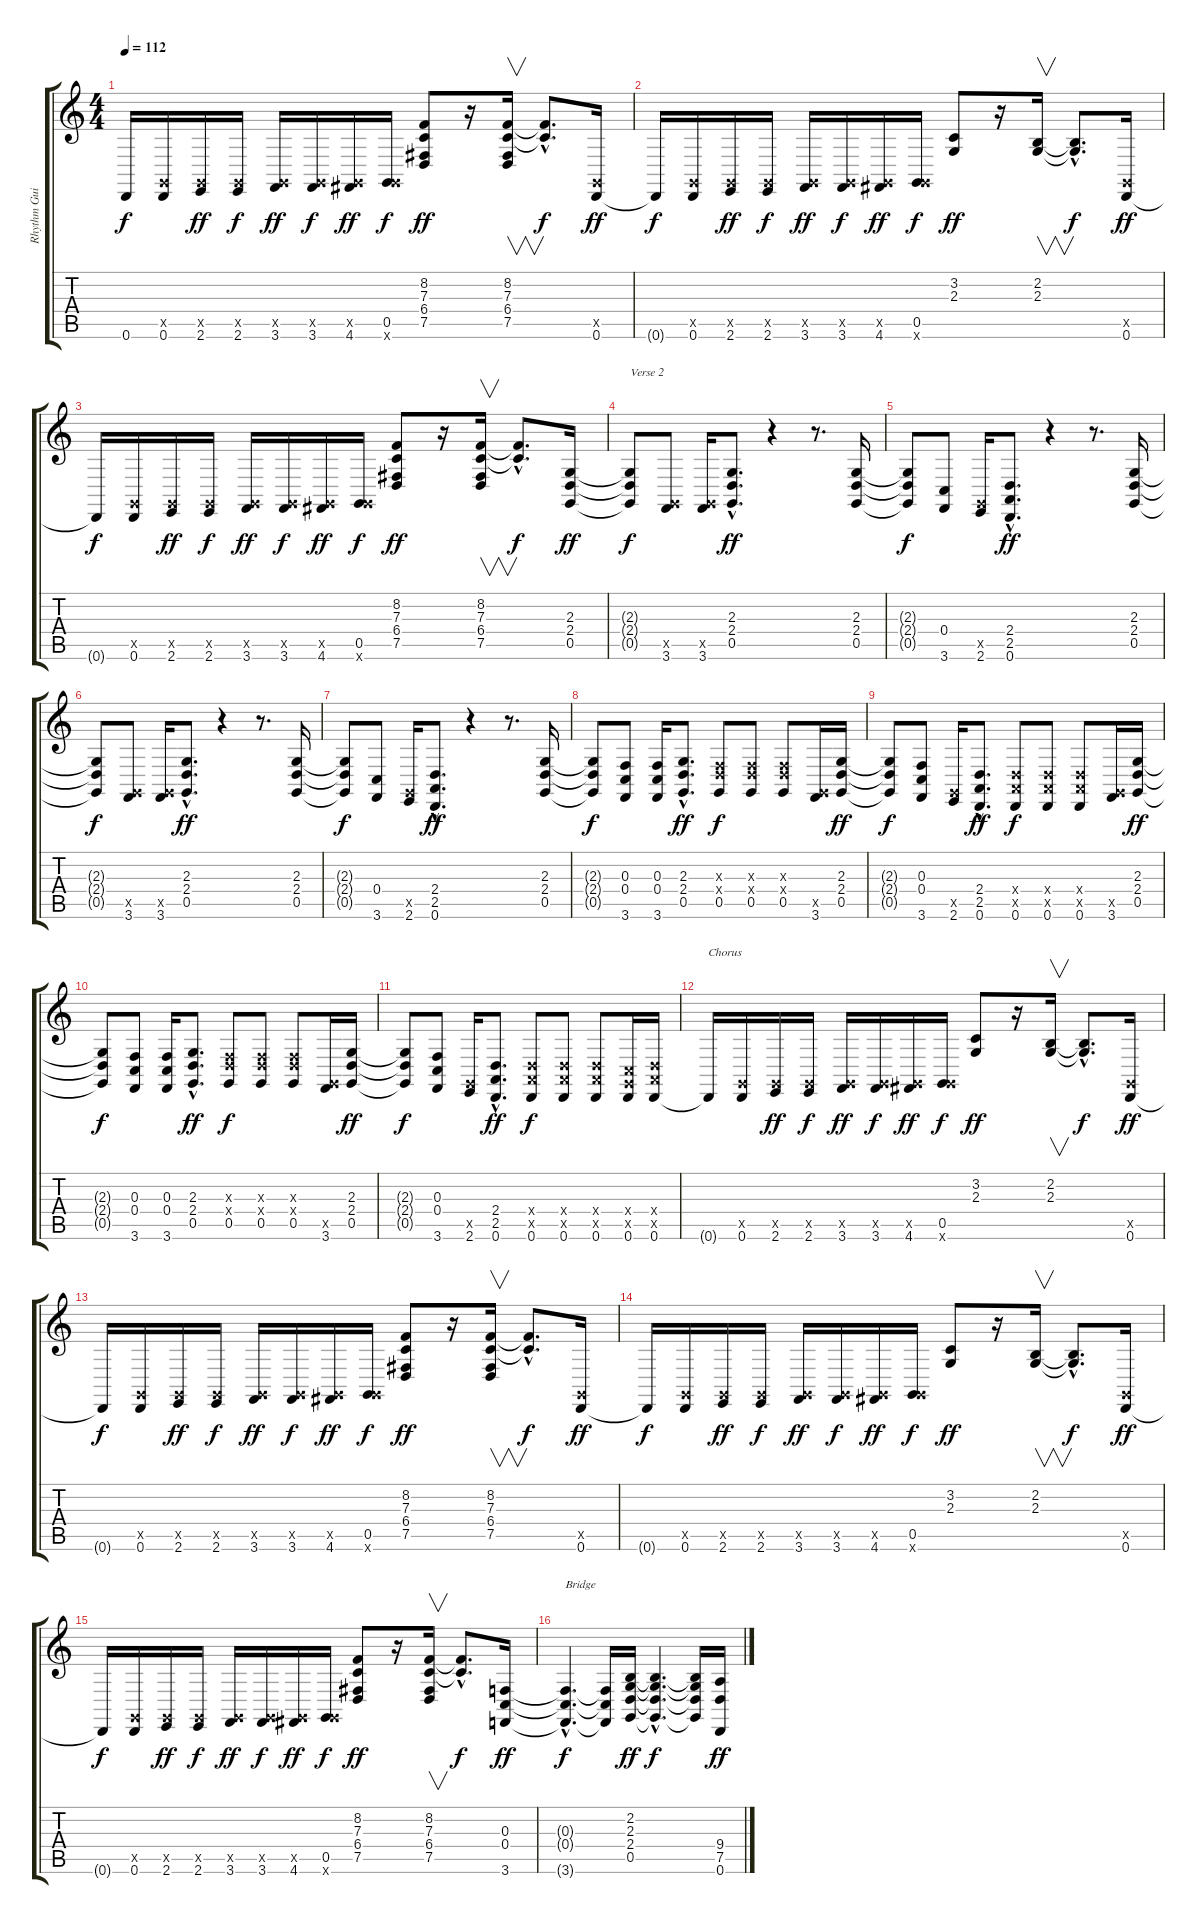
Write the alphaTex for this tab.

\track ("Rhythm Guitar 2" "Rhythm Gui") {instrument lead1square}
\staff {score tabs}
\tuning (D4 A3 F3 C3 G2 D2) {hide}
\ts (4 4)
\tempo 112
\clef g2
\ks c
0.6{t}.16{dy f} (0.5{x} 0.6).16 (0.5{x} 2.6).16{dy ff} (0.5{x} 2.6).16{dy f} (0.5{x} 3.6).16{dy ff} (0.5{x} 3.6).16{dy f} (0.5{x} 4.6).16{dy ff} (0.5 5.6{x}).16{dy f} (8.2 7.3 6.4 7.5).8{dy ff} r.16 (8.2 7.3 6.4 7.5).16{v} (8.2{hac t} 7.3{hac t}).8{d dy f} (0.5{x} 0.6).16{dy ff} |
0.6{t}.16{dy f} (0.5{x} 0.6).16 (0.5{x} 2.6).16{dy ff} (0.5{x} 2.6).16{dy f} (0.5{x} 3.6).16{dy ff} (0.5{x} 3.6).16{dy f} (0.5{x} 4.6).16{dy ff} (0.5 5.6{x}).16{dy f} (3.2 2.3).8{dy ff} r.16 (2.2 2.3).16{v} (2.2{hac t} 2.3{hac t}).8{d dy f} (0.5{x} 0.6).16{dy ff} |
0.6{t}.16{dy f} (0.5{x} 0.6).16 (0.5{x} 2.6).16{dy ff} (0.5{x} 2.6).16{dy f} (0.5{x} 3.6).16{dy ff} (0.5{x} 3.6).16{dy f} (0.5{x} 4.6).16{dy ff} (0.5 5.6{x}).16{dy f} (8.2 7.3 6.4 7.5).8{dy ff} r.16 (8.2 7.3 6.4 7.5).16{v} (8.2{hac t} 7.3{hac t}).8{d dy f} (2.3 2.4 0.5).16{dy ff} |
(2.3{t} 2.4{t} 0.5{t}).8{txt "Verse 2" dy f} (0.5{x} 3.6).8 (0.5{x} 3.6).16 (2.3{hac} 2.4{hac} 0.5{hac}).8{d dy ff} r.4 r.8{d} (2.3 2.4 0.5).16 |
(2.3{t} 2.4{t} 0.5{t}).8{dy f} (0.4 3.6).8 (0.5{x} 2.6).16 (2.4{hac} 2.5{hac} 0.6{hac}).8{d dy ff} r.4 r.8{d} (2.3 2.4 0.5).16 |
(2.3{t} 2.4{t} 0.5{t}).8{dy f} (0.5{x} 3.6).8 (0.5{x} 3.6).16 (2.3{hac} 2.4{hac} 0.5{hac}).8{d dy ff} r.4 r.8{d} (2.3 2.4 0.5).16 |
(2.3{t} 2.4{t} 0.5{t}).8{dy f} (0.4 3.6).8 (0.5{x} 2.6).16 (2.4{hac} 2.5{hac} 0.6{hac}).8{d dy ff} r.4 r.8{d} (2.3 2.4 0.5).16 |
(2.3{t} 2.4{t} 0.5{t}).8{dy f} (0.3 0.4 3.6).8 (0.3 0.4 3.6).16 (2.3{hac} 2.4{hac} 0.5{hac}).8{d dy ff} (0.3{x} 2.4{x} 0.5).8{dy f} (0.3{x} 2.4{x} 0.5).8 (0.3{x} 2.4{x} 0.5).8 (0.5{x} 3.6).16 (2.3 2.4 0.5).16{dy ff} |
(2.3{t} 2.4{t} 0.5{t}).8{dy f} (0.3 0.4 3.6).8 (0.5{x} 2.6).16 (2.4{hac} 2.5{hac} 0.6{hac}).8{d dy ff} (2.4{x} 2.5{x} 0.6).8{dy f} (2.4{x} 2.5{x} 0.6).8 (2.4{x} 2.5{x} 0.6).8 (0.5{x} 3.6).16 (2.3 2.4 0.5).16{dy ff} |
(2.3{t} 2.4{t} 0.5{t}).8{dy f} (0.3 0.4 3.6).8 (0.3 0.4 3.6).16 (2.3{hac} 2.4{hac} 0.5{hac}).8{d dy ff} (0.3{x} 2.4{x} 0.5).8{dy f} (0.3{x} 2.4{x} 0.5).8 (0.3{x} 2.4{x} 0.5).8 (0.5{x} 3.6).16 (2.3 2.4 0.5).16{dy ff} |
(2.3{t} 2.4{t} 0.5{t}).8{dy f} (0.3 0.4 3.6).8 (0.5{x} 2.6).16 (2.4{hac} 2.5{hac} 0.6{hac}).8{d dy ff} (2.4{x} 2.5{x} 0.6).8{dy f} (2.4{x} 2.5{x} 0.6).8 (2.4{x} 2.5{x} 0.6).8 (0.4{x} 0.5{x} 0.6).16 (2.4{x} 2.5{x} 0.6).16 |
0.6{t}.16{txt "Chorus"} (0.5{x} 0.6).16 (0.5{x} 2.6).16{dy ff} (0.5{x} 2.6).16{dy f} (0.5{x} 3.6).16{dy ff} (0.5{x} 3.6).16{dy f} (0.5{x} 4.6).16{dy ff} (0.5 5.6{x}).16{dy f} (3.2 2.3).8{dy ff} r.16 (2.2 2.3).16{v} (2.2{hac t} 2.3{hac t}).8{d dy f} (0.5{x} 0.6).16{dy ff} |
0.6{t}.16{dy f} (0.5{x} 0.6).16 (0.5{x} 2.6).16{dy ff} (0.5{x} 2.6).16{dy f} (0.5{x} 3.6).16{dy ff} (0.5{x} 3.6).16{dy f} (0.5{x} 4.6).16{dy ff} (0.5 5.6{x}).16{dy f} (8.2 7.3 6.4 7.5).8{dy ff} r.16 (8.2 7.3 6.4 7.5).16{v} (8.2{hac t} 7.3{hac t}).8{d dy f} (0.5{x} 0.6).16{dy ff} |
0.6{t}.16{dy f} (0.5{x} 0.6).16 (0.5{x} 2.6).16{dy ff} (0.5{x} 2.6).16{dy f} (0.5{x} 3.6).16{dy ff} (0.5{x} 3.6).16{dy f} (0.5{x} 4.6).16{dy ff} (0.5 5.6{x}).16{dy f} (3.2 2.3).8{dy ff} r.16 (2.2 2.3).16{v} (2.2{hac t} 2.3{hac t}).8{d dy f} (0.5{x} 0.6).16{dy ff} |
0.6{t}.16{dy f} (0.5{x} 0.6).16 (0.5{x} 2.6).16{dy ff} (0.5{x} 2.6).16{dy f} (0.5{x} 3.6).16{dy ff} (0.5{x} 3.6).16{dy f} (0.5{x} 4.6).16{dy ff} (0.5 5.6{x}).16{dy f} (8.2 7.3 6.4 7.5).8{dy ff} r.16 (8.2 7.3 6.4 7.5).16{v} (8.2{hac t} 7.3{hac t}).8{d dy f} (0.3 0.4 3.6).16{dy ff} |
(0.3{hac t} 0.4{hac t} 3.6{hac t}).4{d txt "Bridge" dy f} (0.3{t} 0.4{t} 3.6{t}).16 (2.2 2.3 2.4 0.5).16{dy ff} (2.2{hac t} 2.3{hac t} 2.4{hac t} 0.5{hac t}).4{d dy f} (2.2{t} 2.3{t} 2.4{t} 0.5{t}).16 (9.4 7.5 0.6).16{dy ff}
